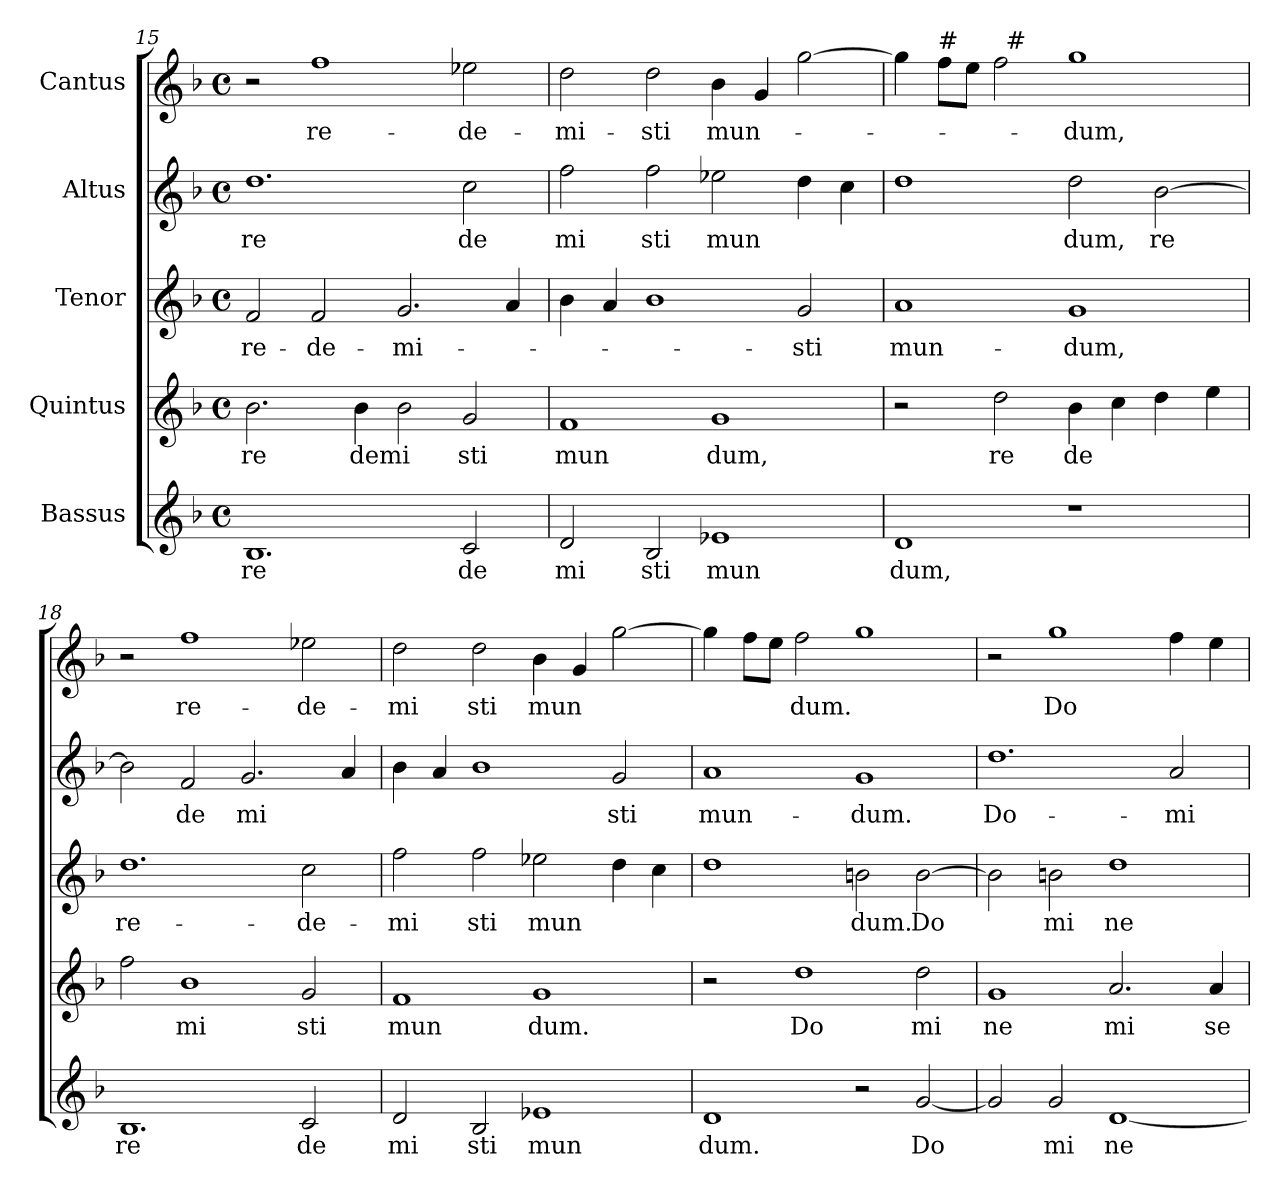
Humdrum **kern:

**kern	**text	**kern	**text	**kern	**text	**kern	**text	**kern	**text
*part5	*part5	*part4	*part4	*part3	*part3	*part2	*part2	*part1	*part1
*staff5	*staff5	*staff4	*staff4	*staff3	*staff3	*staff2	*staff2	*staff1	*staff1
*I"Bassus	*	*I"Quintus	*	*I"Tenor	*	*I"Altus	*	*I"Cantus	*
*clefG2	*	*clefG2	*	*clefG2	*	*clefG2	*	*clefG2	*
*k[b-]	*	*k[b-]	*	*k[b-]	*	*k[b-]	*	*k[b-]	*
*F:	*	*F:	*	*F:	*	*F:	*	*F:	*
*M4/4	*	*M4/4	*	*M4/4	*	*M4/4	*	*M4/4	*
*met(c)	*	*met(c)	*	*met(c)	*	*met(c)	*	*met(c)	*
=15	=15	=15	=15	=15	=15	=15	=15	=15	=15
!	!LO:LY:b	!	!LO:LY:b	!	!LO:LY:b	!	!LO:LY:b	!	!
1.B-	re	2.b-\	re	2f/	re-	1.dd	re	2r	.
!	!	!	!	!	!LO:LY:b	!	!	!	!LO:LY:b
.	.	.	.	2f/	-de-	.	.	1ff	re-
!	!	!	!LO:LY:b	!	!	!	!	!	!
.	.	4b-\	demi	.	.	.	.	.	.
!	!	!	!	!	!LO:LY:b	!	!	!	!
.	.	2b-\	.	2.g/	-mi-	.	.	.	.
!	!LO:LY:b	!	!LO:LY:b	!	!	!	!LO:LY:b	!	!LO:LY:b
2c/	de	2g/	sti	.	.	2cc\	de	2ee-X\	-de-
.	.	.	.	4a/	.	.	.	.	.
=16	=16	=16	=16	=16	=16	=16	=16	=16	=16
!	!LO:LY:b	!	!LO:LY:b	!	!	!	!LO:LY:b	!	!LO:LY:b
2d/	mi	1f	mun	4b-\	.	2ff\	mi	2dd\	-mi-
.	.	.	.	4a/	.	.	.	.	.
!	!LO:LY:b	!	!	!	!	!	!LO:LY:b	!	!LO:LY:b
2B-/	sti	.	.	1b-	.	2ff\	sti	2dd\	-sti
!	!LO:LY:b	!	!LO:LY:b	!	!	!	!LO:LY:b	!	!LO:LY:b
1e-X	mun	1g	dum,	.	.	2ee-X\	mun	4b-\	mun-
.	.	.	.	.	.	.	.	4g/	.
!	!	!	!	!	!LO:LY:b	!	!	!	!
.	.	.	.	2g/	-sti	4dd\	.	[>2gg\	.
.	.	.	.	.	.	4cc\	.	.	.
=17	=17	=17	=17	=17	=17	=17	=17	=17	=17
!	!LO:LY:b	!	!	!	!LO:LY:b	!	!	!	!
*	*	*	*	*	*	*	*	*^	*
1d	dum,	2r	.	1a	mun-	1dd	.	4gg\]	2ryy	.
!	!	!	!	!	!	!	!	!LO:TX:a:t=#	!	!
.	.	.	.	.	.	.	.	8ff\L	.	.
.	.	.	.	.	.	.	.	8ee\J	.	.
!	!	!	!LO:LY:b	!	!	!	!	!	!	!
.	.	2dd\	re	.	.	.	.	2ff\	32ryy	.
!	!	!	!	!	!	!	!	!	!LO:TX:a:t=#	!
.	.	.	.	.	.	.	.	.	1ryy	.
!	!	!	!LO:LY:b	!	!LO:LY:b	!	!LO:LY:b	!	!	!LO:LY:b
1r	.	4b-\	de	1g	-dum,	2dd\	dum,	1gg	.	-dum,
.	.	4cc\	.	.	.	.	.	.	.	.
!	!	!	!	!	!	!	!LO:LY:b	!	!	!
.	.	4dd\	.	.	.	[>2b-\	re	.	.	.
.	.	.	.	.	.	.	.	.	4...ryy	.
.	.	4ee\	.	.	.	.	.	.	.	.
=18	=18	=18	=18	=18	=18	=18	=18	=18	=18	=18
!	!LO:LY:b	!	!	!	!LO:LY:b	!	!	!	!	!
*	*	*	*	*	*	*	*	*v	*v	*
1.B-	re	2ff\	.	1.dd	re-	2b-\]	.	2r	.
!	!	!	!LO:LY:b	!	!	!	!LO:LY:b	!	!LO:LY:b
.	.	1b-	mi	.	.	2f/	de	1ff	re-
!	!	!	!	!	!	!	!LO:LY:b	!	!
.	.	.	.	.	.	2.g/	mi	.	.
!	!LO:LY:b	!	!LO:LY:b	!	!LO:LY:b	!	!	!	!LO:LY:b
2c/	de	2g/	sti	2cc\	-de-	.	.	2ee-X\	-de-
.	.	.	.	.	.	4a/	.	.	.
!!LO:PB:g=z
=19	=19	=19	=19	=19	=19	=19	=19	=19	=19
!	!LO:LY:b	!	!LO:LY:b	!	!LO:LY:b	!	!	!	!LO:LY:b
2d/	mi	1f	mun	2ff\	-mi	4b-\	.	2dd\	-mi
.	.	.	.	.	.	4a/	.	.	.
!	!LO:LY:b	!	!	!	!LO:LY:b	!	!	!	!LO:LY:b
2B-/	sti	.	.	2ff\	sti	1b-	.	2dd\	sti
!	!LO:LY:b	!	!LO:LY:b	!	!LO:LY:b	!	!	!	!LO:LY:b
1e-X	mun	1g	dum.	2ee-X\	mun	.	.	4b-\	mun
.	.	.	.	.	.	.	.	4g/	.
!	!	!	!	!	!	!	!LO:LY:b	!	!
.	.	.	.	4dd\	.	2g/	sti	[>2gg\	.
.	.	.	.	4cc\	.	.	.	.	.
=20	=20	=20	=20	=20	=20	=20	=20	=20	=20
!	!LO:LY:b	!	!	!	!	!	!LO:LY:b	!	!
1d	dum.	2r	.	1dd	.	1a	mun-	4gg\]	.
.	.	.	.	.	.	.	.	8ff\L	.
.	.	.	.	.	.	.	.	8ee\J	.
!	!	!	!LO:LY:b	!	!	!	!	!	!LO:LY:b
.	.	1dd	Do	.	.	.	.	2ff\	dum.
!	!	!	!	!	!LO:LY:b	!	!LO:LY:b	!	!
2r	.	.	.	2bn\	dum.	1g	-dum.	1gg	.
!	!LO:LY:b	!	!LO:LY:b	!	!LO:LY:b	!	!	!	!
[<2g/	Do	2dd\	mi	[>2b\	Do	.	.	.	.
=21	=21	=21	=21	=21	=21	=21	=21	=21	=21
!	!	!	!LO:LY:b	!	!	!	!LO:LY:b	!	!
2g/]	.	1g	ne	2b\]	.	1.dd	Do-	2r	.
!	!LO:LY:b	!	!	!	!LO:LY:b	!	!	!	!LO:LY:b
2g/	mi	.	.	2bn\	mi	.	.	1gg	Do
!	!LO:LY:b	!	!LO:LY:b	!	!LO:LY:b	!	!	!	!
[<1d	ne	2.a/	mi	1dd	ne	.	.	.	.
!	!	!	!	!	!	!	!LO:LY:b	!	!
.	.	.	.	.	.	2a/	-mi-	4ff\	.
!	!	!	!LO:LY:b	!	!	!	!	!	!
.	.	4a/	se	.	.	.	.	4ee\	.
=	=	=	=	=	=	=	=	=	=
*-	*-	*-	*-	*-	*-	*-	*-	*-	*-
